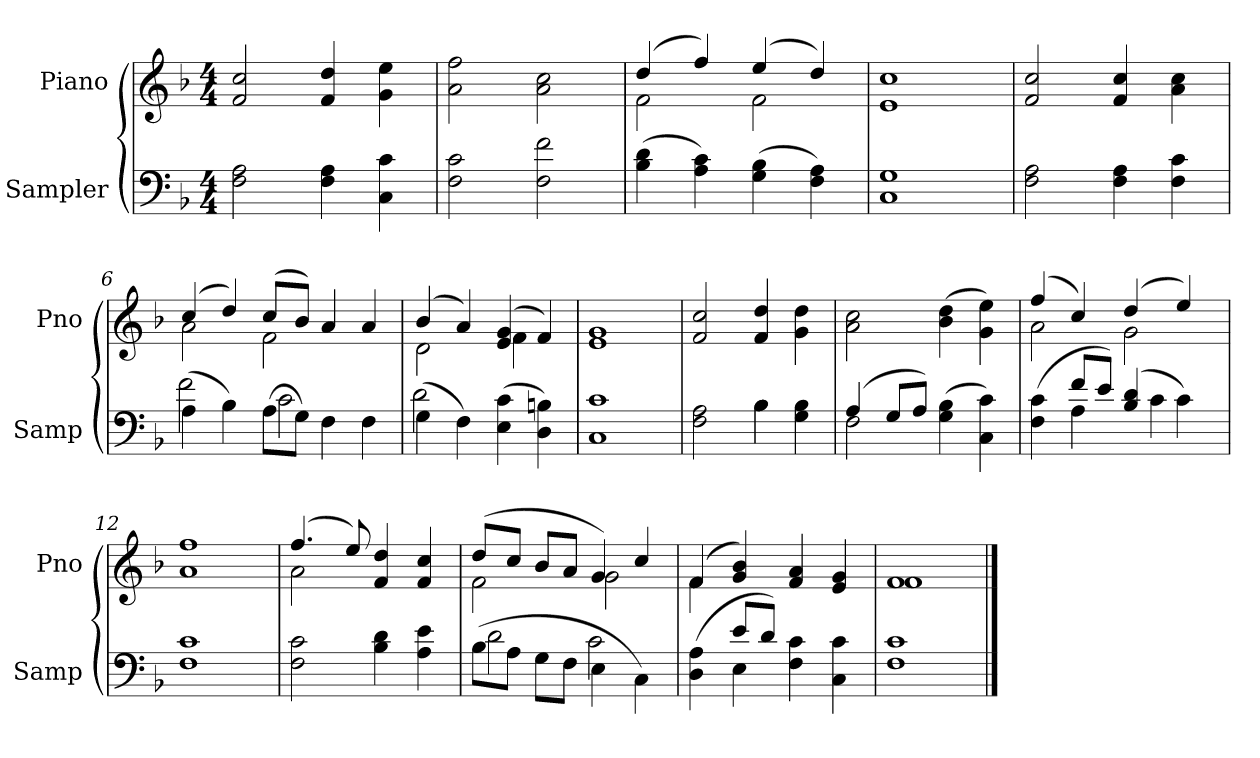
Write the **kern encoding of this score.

**kern	**kern
*part2	*part1
*staff2	*staff1
*I"Sampler	*I"Piano
*I'Samp	*I'Pno
*clefF4	*clefG2
*k[b-]	*k[b-]
*F:	*F:
*M4/4	*M4/4
=1	=1
2F 2A	2f 2cc
4F 4A	4f 4dd
4C 4c	4g 4ee
=2	=2
2F 2c	2a 2ff
2F 2f	2a 2cc
=3	=3
*	*^
(4B- 4d	(4dd/	2f
4A 4c)	4ff/)	.
(4G 4B-	(4ee/	2f
4F 4A)	4dd/)	.
*	*v	*v
=4	=4
1C 1G	1e 1cc
=5	=5
2F 2A	2f 2cc
4F 4A	4f 4cc
4F 4c	4a 4cc
=6	=6
*^	*^
(4A\	2f	(4cc/	2a
4B-\)	.	4dd/)	.
(8A\L	2c	(8cc/L	2f
8G\J)	.	8b-/J)	.
4F\	.	4a/	.
4ryy	4F	4ryy	4a
=7	=7	=7	=7
(4G\	2d	(4b-/	2d
4F\)	.	4a/)	.
(4E 4c	2ryy	(4e 4g	4f
4D 4Bn)	.	4f/)	4ryy
*v	*v	*	*
*	*v	*v
=8	=8
1C 1c	1e 1g
=9	=9
*^	*
2F 2A	2ryy	2f 2cc
4B-\	4B-	4f 4dd
4G 4B-	4ryy	4g 4dd
=10	=10	=10
(4A/	2F	2a 2cc
8G/L	.	.
8A/J)	.	.
(4G 4B-	2ryy	(4b- 4dd
4C 4c)	.	4g 4ee)
=11	=11	=11
*	*	*^
(4F 4c	4ryy	(4ff/	2a
8f/L	4A	4cc/)	.
8e/J)	.	.	.
(4B- 4d	8ryy	(4dd/	2g
.	4c	.	.
4c\)	.	4ee/)	.
.	8ryy	.	.
*v	*v	*	*
*	*v	*v
=12	=12
1F 1c	1a 1ff
=13	=13
*	*^
2F 2c	(4.ff/	2a
.	8ee/)	.
4B- 4d	4f 4dd	2ryy
4A 4e	4f 4cc	.
=14	=14	=14
*^	*	*
(8B-\L	2d	(8dd/L	2f
8A\J	.	8cc/J	.
8G\L	.	8b-/L	.
8F\J	.	8a/J	.
4E\	2c	4g/)	2g
4C\)	.	4cc/	.
=15	=15	=15	=15
(4D 4A	4ryy	(4f/	4f
8e/L	4E	4g 4b-)	2.ryy
8d/J)	.	.	.
4F 4c	2ryy	4f 4a	.
4C 4c	.	4e 4g	.
*v	*v	*	*
=16	=16	=16
1F 1c	1f/	1f
*	*v	*v
==	==
*-	*-
